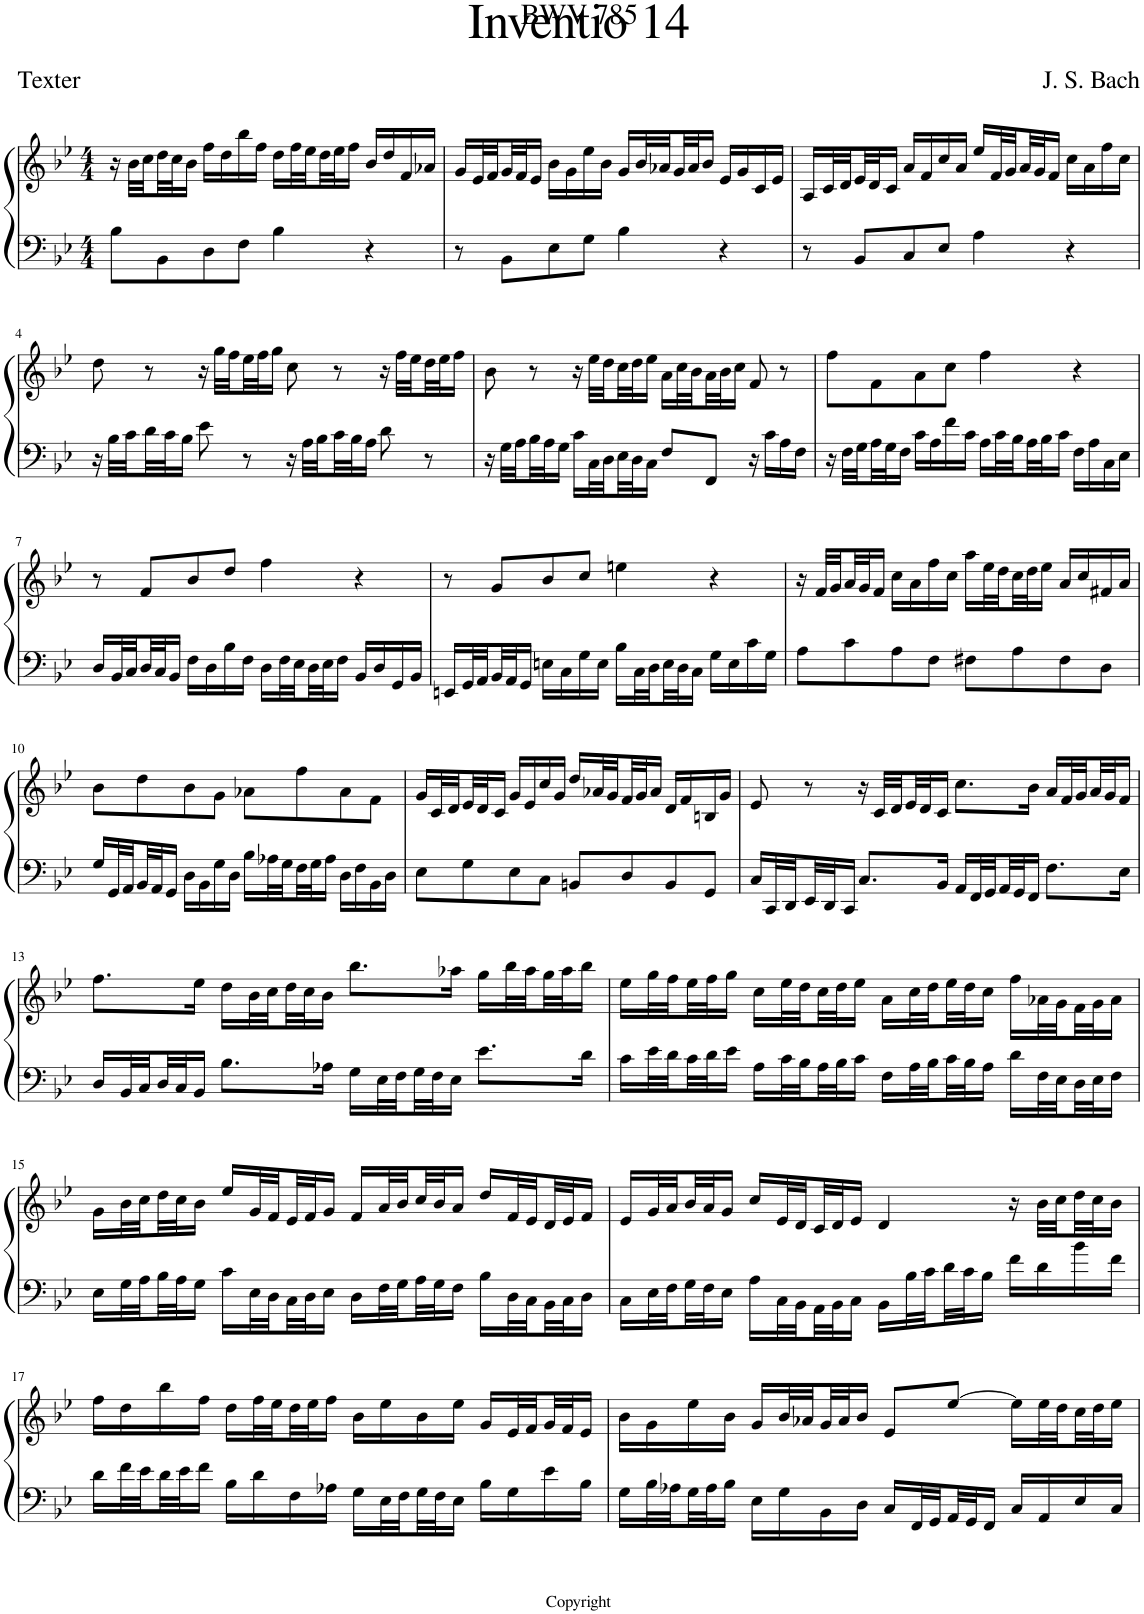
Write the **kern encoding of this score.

**kern	**kern
*part1	*part1
*staff2	*staff1
*I"Piano	*
*I'Pno	*
*clefF4	*clefG2
*k[b-e-]	*k[b-e-]
*M4/4	*M4/4
=1	=1
8B-\L	16r
.	32b-\LLL
.	32cc\
8BB-\	32dd\
.	32cc\J
.	16b-\JJ
8D\	16ff\LL
.	16dd\
8F\J	16bb-\
.	16ff\JJ
4B-\	16dd\LL
.	32ff\L
.	32ee-\
.	32dd\
.	32ee-\J
.	16ff\JJ
4r	16b-/LL
.	16dd/
.	16f/
.	16a-X/JJ
=2	=2
8r	16g/LL
.	32e-/L
.	32f/
8BB-\L	32g/
.	32f/J
.	16e-/JJ
8E-\	16b-\LL
.	16g\
8G\J	16ee-\
.	16b-\JJ
4B-\	16g/LL
.	32b-/L
.	32a-X/
.	32g/
.	32a-/J
.	16b-/JJ
4r	16e-/LL
.	16g/
.	16c/
.	16e-/JJ
=3	=3
8r	16A/LL
.	32c/L
.	32d/
8BB-/L	32e-/
.	32d/J
.	16c/JJ
8C/	16a/LL
.	16f/
8E-/J	16cc/
.	16a/JJ
4A\	16ee-/LL
.	32f/L
.	32g/
.	32a/
.	32g/J
.	16f/JJ
4r	16cc\LL
.	16a\
.	16ff\
.	16cc\JJ
!!LO:LB:g=z
=4	=4
16r	8dd\
32B-\LLL	.
32c\	.
32d\	8r
32c\J	.
16B-\JJ	.
8e-\	16r
.	32gg\LLL
.	32ff\
8r	32ee-\
.	32ff\J
.	16gg\JJ
16r	8cc\
32A\LLL	.
32B-\	.
32c\	8r
32B-\J	.
16A\JJ	.
8d\	16r
.	32ff\LLL
.	32ee-\
8r	32dd\
.	32ee-\J
.	16ff\JJ
=5	=5
16r	8b-\
32G\LLL	.
32A\	.
32B-\	8r
32A\J	.
16G\JJ	.
16c\LL	16r
32C\L	32ee-\LLL
32D\	32dd\
32E-\	32cc\
32D\J	32dd\J
16C\JJ	16ee-\JJ
8F/L	16a\LL
.	32cc\L
.	32b-\
8FF/J	32a\
.	32b-\J
.	16cc\JJ
16r	8f/
16c\LL	.
16A\	8r
16F\JJ	.
=6	=6
16r	8ff\L
32F\LLL	.
32G\	.
32A\	8f\
32G\J	.
16F\JJ	.
16c\LL	8a\
16A\	.
16f\	8cc\J
16c\JJ	.
16A\LL	4ff\
32c\L	.
32B-\	.
32A\	.
32B-\J	.
16c\JJ	.
16F\LL	4r
16A\	.
16C\	.
16E-\JJ	.
!!LO:LB:g=z
=7	=7
16D/LL	8r
32BB-/L	.
32C/	.
32D/	8f/L
32C/J	.
16BB-/JJ	.
16F\LL	8b-/
16D\	.
16B-\	8dd/J
16F\JJ	.
16D\LL	4ff\
32F\L	.
32E-\	.
32D\	.
32E-\J	.
16F\JJ	.
16BB-/LL	4r
16D/	.
16GG/	.
16BB-/JJ	.
=8	=8
16EEn/LL	8r
32GG/L	.
32AA/	.
32BB-/	8g/L
32AA/J	.
16GG/JJ	.
16En\LL	8b-/
16C\	.
16G\	8cc/J
16E\JJ	.
16B-\LL	4een\
32C\L	.
32D\	.
32E\	.
32D\J	.
16C\JJ	.
16G\LL	4r
16E\	.
16c\	.
16G\JJ	.
=9	=9
8A\L	16r
.	32f/LLL
.	32g/
8c\	32a/
.	32g/J
.	16f/JJ
8A\	16cc\LL
.	16a\
8F\J	16ff\
.	16cc\JJ
8F#X\L	16aa\LL
.	32ee-\L
.	32dd\
8A\	32cc\
.	32dd\J
.	16ee-\JJ
8F#\	16a/LL
.	16cc/
8D\J	16f#X/
.	16a/JJ
!!LO:LB:g=z
=10	=10
16G/LL	8b-\L
32GG/L	.
32AA/	.
32BB-/	8dd\
32AA/J	.
16GG/JJ	.
16D\LL	8b-\
16BB-\	.
16G\	8g\J
16D\JJ	.
16B-\LL	8a-X\L
32A-X\L	.
32G\	.
32F\	8ff\
32G\J	.
16A-\JJ	.
16D\LL	8a-\
16F\	.
16BB-\	8f\J
16D\JJ	.
=11	=11
8E-\L	16g/LL
.	32c/L
.	32d/
8G\	32e-/
.	32d/J
.	16c/JJ
8E-\	16g/LL
.	16e-/
8C\J	16cc/
.	16g/JJ
8BBn/L	16dd/LL
.	32a-X/L
.	32g/
8D/	32f/
.	32g/J
.	16a-/JJ
8BB/	16d/LL
.	16f/
8GG/J	16Bn/
.	16g/JJ
=12	=12
16C/LL	8e-/
32CC/L	.
32DD/	.
32EE-/	8r
32DD/J	.
16CC/JJ	.
8.C/L	16r
.	32c/LLL
.	32d/
.	32e-/
.	32d/J
16BB-/Jk	16c/JJ
16AA/LL	8.cc\L
32FF/L	.
32GG/	.
32AA/	.
32GG/J	.
16FF/JJ	16b-\Jk
8.F\L	16a/LL
.	32f/L
.	32g/
.	32a/
.	32g/J
16E-\Jk	16f/JJ
!!LO:LB:g=z
=13	=13
16D/LL	8.ff\L
32BB-/L	.
32C/	.
32D/	.
32C/J	.
16BB-/JJ	16ee-\Jk
8.B-\L	16dd\LL
.	32b-\L
.	32cc\
.	32dd\
.	32cc\J
16A-X\Jk	16b-\JJ
16G\LL	8.bb-\L
32E-\L	.
32F\	.
32G\	.
32F\J	.
16E-\JJ	16aa-X\Jk
8.e-\L	16gg\LL
.	32bb-\L
.	32aa-\
.	32gg\
.	32aa-\J
16d\Jk	16bb-\JJ
=14	=14
16c\LL	16ee-\LL
32e-\L	32gg\L
32d\	32ff\
32c\	32ee-\
32d\J	32ff\J
16e-\JJ	16gg\JJ
16A\LL	16cc\LL
32c\L	32ee-\L
32B-\	32dd\
32A\	32cc\
32B-\J	32dd\J
16c\JJ	16ee-\JJ
16F\LL	16a\LL
32A\L	32cc\L
32B-\	32dd\
32c\	32ee-\
32B-\J	32dd\J
16A\JJ	16cc\JJ
16d\LL	16ff\LL
32F\L	32a-X\L
32E-\	32g\
32D\	32f\
32E-\J	32g\J
16F\JJ	16a-\JJ
!!LO:LB:g=z
=15	=15
16E-\LL	16g\LL
32G\L	32b-\L
32A\	32cc\
32B-\	32dd\
32A\J	32cc\J
16G\JJ	16b-\JJ
16c\LL	16ee-/LL
32E-\L	32g/L
32D\	32f/
32C\	32e-/
32D\J	32f/J
16E-\JJ	16g/JJ
16D\LL	16f/LL
32F\L	32a/L
32G\	32b-/
32A\	32cc/
32G\J	32b-/J
16F\JJ	16a/JJ
16B-\LL	16dd/LL
32D\L	32f/L
32C\	32e-/
32BB-\	32d/
32C\J	32e-/J
16D\JJ	16f/JJ
=16	=16
16C\LL	16e-/LL
32E-\L	32g/L
32F\	32a/
32G\	32b-/
32F\J	32a/J
16E-\JJ	16g/JJ
16A\LL	16cc/LL
32C\L	32e-/L
32BB-\	32d/
32AA\	32c/
32BB-\J	32d/J
16C\JJ	16e-/JJ
16BB-\LL	4d/
32B-\L	.
32c\	.
32d\	.
32c\J	.
16B-\JJ	.
16f\LL	16r
16d\	32b-\LLL
.	32cc\
16b-\	32dd\
.	32cc\J
16f\JJ	16b-\JJ
!!LO:LB:g=z
=17	=17
16d\LL	16ff\LL
32f\L	16dd\
32e-\	.
32d\	16bb-\
32e-\J	.
16f\JJ	16ff\JJ
16B-\LL	16dd\LL
16d\	32ff\L
.	32ee-\
16F\	32dd\
.	32ee-\J
16A-X\JJ	16ff\JJ
16G\LL	16b-\LL
32E-\L	16ee-\
32F\	.
32G\	16b-\
32F\J	.
16E-\JJ	16ee-\JJ
16B-\LL	16g/LL
16G\	32e-/L
.	32f/
16e-\	32g/
.	32f/J
16B-\JJ	16e-/JJ
=18	=18
16G\LL	16b-\LL
32B-\L	16g\
32A-X\	.
32G\	16ee-\
32A-\J	.
16B-\JJ	16b-\JJ
16E-\LL	16g/LL
16G\	32b-/L
.	32a-X/
16BB-\	32g/
.	32a-/J
16D\JJ	16b-/JJ
16C/LL	8e-/L
32FF/L	.
32GG/	.
32AA/	[8ee-/J
32GG/J	.
16FF/JJ	.
16C/LL	16ee-\LL]
16AA/	32ee-\L
.	32dd\
16E-/	32cc\
.	32dd\J
16C/JJ	16ee-\JJ
=	=
*-	*-
